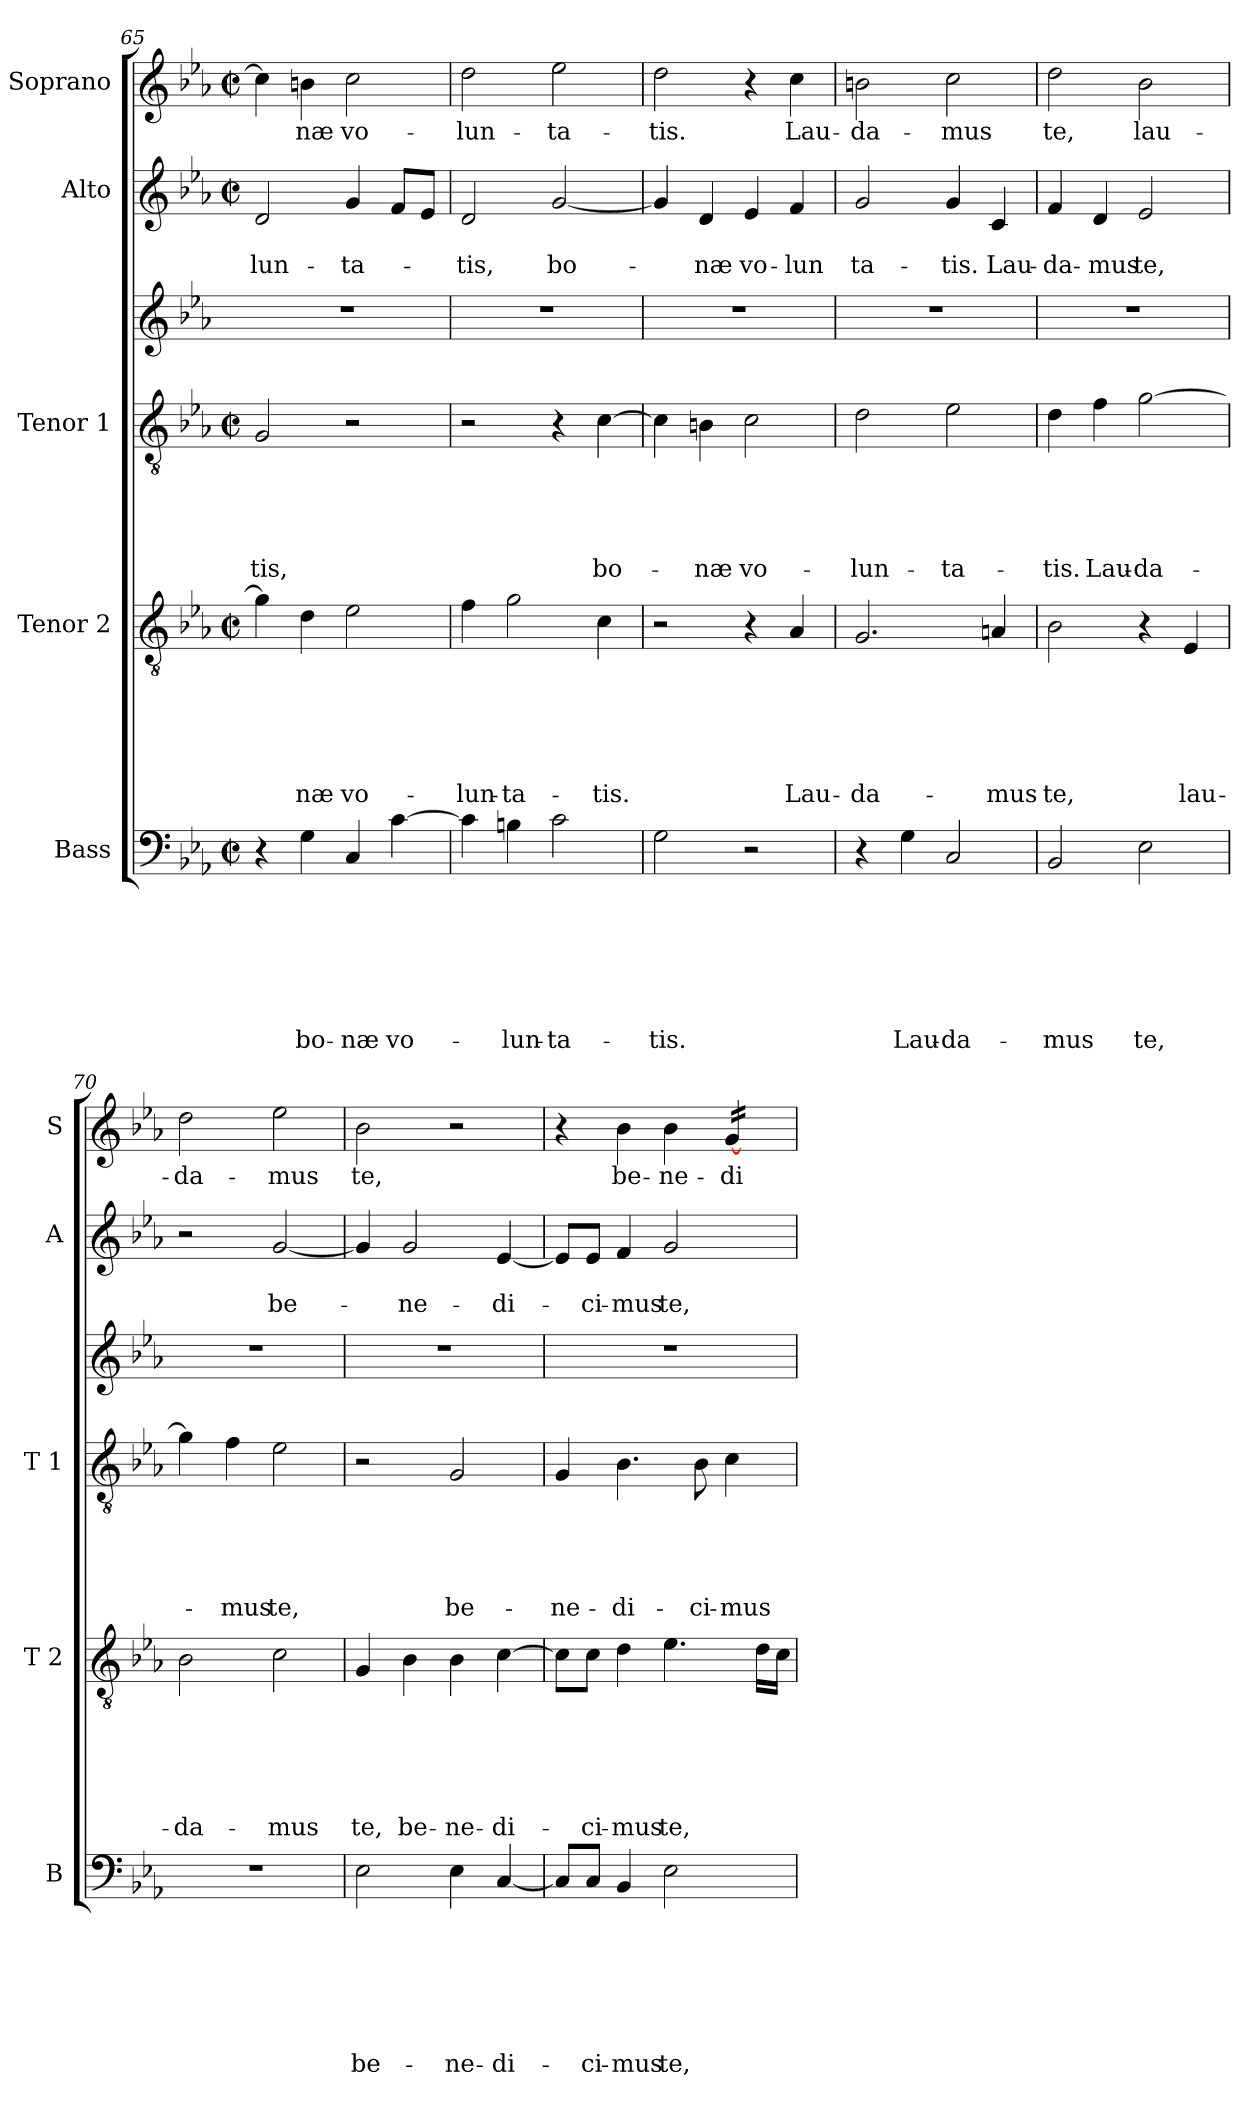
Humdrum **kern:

**kern	**text	**text	**text	**text	**text	**text	**text	**kern	**text	**text	**text	**text	**text	**text	**kern	**text	**text	**text	**text	**text	**kern	**kern	**text	**text	**kern	**text
*part6	*part6	*part6	*part6	*part6	*part6	*part6	*part6	*part5	*part5	*part5	*part5	*part5	*part5	*part5	*part4	*part4	*part4	*part4	*part4	*part4	*part3	*part2	*part2	*part2	*part1	*part1
*staff6	*staff6	*staff6	*staff6	*staff6	*staff6	*staff6	*staff6	*staff5	*staff5	*staff5	*staff5	*staff5	*staff5	*staff5	*staff4	*staff4	*staff4	*staff4	*staff4	*staff4	*staff3	*staff2	*staff2	*staff2	*staff1	*staff1
*I"Bass	*	*	*	*	*	*	*	*I"Tenor 2	*	*	*	*	*	*	*I"Tenor 1	*	*	*	*	*	*	*I"Alto	*	*	*I"Soprano	*
*I'B	*	*	*	*	*	*	*	*I'T 2	*	*	*	*	*	*	*I'T 1	*	*	*	*	*	*	*I'A	*	*	*I'S	*
*clefF4	*	*	*	*	*	*	*	*clefGv2	*	*	*	*	*	*	*clefGv2	*	*	*	*	*	*clefG2	*clefG2	*	*	*clefG2	*
*k[b-e-a-]	*	*	*	*	*	*	*	*k[b-e-a-]	*	*	*	*	*	*	*k[b-e-a-]	*	*	*	*	*	*k[b-e-a-]	*k[b-e-a-]	*	*	*k[b-e-a-]	*
*E-:	*	*	*	*	*	*	*	*E-:	*	*	*	*	*	*	*E-:	*	*	*	*	*	*E-:	*E-:	*	*	*E-:	*
*M2/2	*	*	*	*	*	*	*	*M2/2	*	*	*	*	*	*	*M2/2	*	*	*	*	*	*	*M2/2	*	*	*M2/2	*
*met(c|)	*	*	*	*	*	*	*	*met(c|)	*	*	*	*	*	*	*met(c|)	*	*	*	*	*	*	*met(c|)	*	*	*met(c|)	*
=65	=65	=65	=65	=65	=65	=65	=65	=65	=65	=65	=65	=65	=65	=65	=65	=65	=65	=65	=65	=65	=65	=65	=65	=65	=65	=65
!	!	!	!	!	!	!	!	!	!	!	!	!	!	!	!	!	!	!	!	!LO:LY:b	!	!	!	!LO:LY:b	!	!
4r	.	.	.	.	.	.	.	4g\]	.	.	.	.	.	.	2G/	.	.	.	.	-tis,	1r	2d/	.	-lun-	4cc\]	.
!	!	!	!	!	!	!	!LO:LY:b	!	!	!	!	!	!	!LO:LY:b	!	!	!	!	!	!	!	!	!	!	!	!LO:LY:b
4G\	.	.	.	.	.	.	bo-	4d\	.	.	.	.	.	-næ	.	.	.	.	.	.	.	.	.	.	4bn\	-næ
!	!	!	!	!	!	!	!LO:LY:b	!	!	!	!	!	!	!LO:LY:b	!	!	!	!	!	!	!	!	!	!LO:LY:b	!	!LO:LY:b
4C/	.	.	.	.	.	.	-næ	2e-\	.	.	.	.	.	vo-	2r	.	.	.	.	.	.	4g/	.	-ta-	2cc\	vo-
!	!	!	!	!	!	!	!LO:LY:b	!	!	!	!	!	!	!	!	!	!	!	!	!	!	!	!	!	!	!
[>4c\	.	.	.	.	.	.	vo-	.	.	.	.	.	.	.	.	.	.	.	.	.	.	8f/L	.	.	.	.
.	.	.	.	.	.	.	.	.	.	.	.	.	.	.	.	.	.	.	.	.	.	8e-/J	.	.	.	.
=66	=66	=66	=66	=66	=66	=66	=66	=66	=66	=66	=66	=66	=66	=66	=66	=66	=66	=66	=66	=66	=66	=66	=66	=66	=66	=66
!	!	!	!	!	!	!	!	!	!	!	!	!	!	!LO:LY:b	!	!	!	!	!	!	!	!	!	!LO:LY:b	!	!LO:LY:b
4c\]	.	.	.	.	.	.	.	4f\	.	.	.	.	.	-lun-	2r	.	.	.	.	.	1r	2d/	.	-tis,	2dd\	-lun-
!	!	!	!	!	!	!	!LO:LY:b	!	!	!	!	!	!	!LO:LY:b	!	!	!	!	!	!	!	!	!	!	!	!
4Bn\	.	.	.	.	.	.	-lun-	2g\	.	.	.	.	.	-ta-	.	.	.	.	.	.	.	.	.	.	.	.
!	!	!	!	!	!	!	!LO:LY:b	!	!	!	!	!	!	!	!	!	!	!	!	!	!	!	!	!LO:LY:b	!	!LO:LY:b
2c\	.	.	.	.	.	.	-ta-	.	.	.	.	.	.	.	4r	.	.	.	.	.	.	[<2g/	.	bo-	2ee-\	-ta-
!	!	!	!	!	!	!	!	!	!	!	!	!	!	!LO:LY:b	!	!	!	!	!	!LO:LY:b	!	!	!	!	!	!
.	.	.	.	.	.	.	.	4c\	.	.	.	.	.	-tis.	[<4c\	.	.	.	.	bo-	.	.	.	.	.	.
!!LO:LB:g=z
=67	=67	=67	=67	=67	=67	=67	=67	=67	=67	=67	=67	=67	=67	=67	=67	=67	=67	=67	=67	=67	=67	=67	=67	=67	=67	=67
!	!	!	!	!	!	!	!LO:LY:b	!	!	!	!	!	!	!	!	!	!	!	!	!	!	!	!	!	!	!LO:LY:b
2G\	.	.	.	.	.	.	-tis.	2r	.	.	.	.	.	.	4c\]	.	.	.	.	.	1r	4g/]	.	.	2dd\	-tis.
!	!	!	!	!	!	!	!	!	!	!	!	!	!	!	!	!	!	!	!	!LO:LY:b	!	!	!	!LO:LY:b	!	!
.	.	.	.	.	.	.	.	.	.	.	.	.	.	.	4Bn\	.	.	.	.	-næ	.	4d/	.	-næ	.	.
!	!	!	!	!	!	!	!	!	!	!	!	!	!	!	!	!	!	!	!	!LO:LY:b	!	!	!	!LO:LY:b	!	!
2r	.	.	.	.	.	.	.	4r	.	.	.	.	.	.	2c\	.	.	.	.	vo-	.	4e-/	.	vo-	4r	.
!	!	!	!	!	!	!	!	!	!	!	!	!	!	!LO:LY:b	!	!	!	!	!	!	!	!	!	!LO:LY:b	!	!LO:LY:b
.	.	.	.	.	.	.	.	4A-/	.	.	.	.	.	Lau-	.	.	.	.	.	.	.	4f/	.	-lun	4cc\	Lau-
=68	=68	=68	=68	=68	=68	=68	=68	=68	=68	=68	=68	=68	=68	=68	=68	=68	=68	=68	=68	=68	=68	=68	=68	=68	=68	=68
!	!	!	!	!	!	!	!	!	!	!	!	!	!	!LO:LY:b	!	!	!	!	!	!LO:LY:b	!	!	!	!LO:LY:b	!	!LO:LY:b
4r	.	.	.	.	.	.	.	2.G/	.	.	.	.	.	-da-	2d\	.	.	.	.	-lun-	1r	2g/	.	ta-	2bn\	-da-
!	!	!	!	!	!	!	!LO:LY:b	!	!	!	!	!	!	!	!	!	!	!	!	!	!	!	!	!	!	!
4G\	.	.	.	.	.	.	Lau-	.	.	.	.	.	.	.	.	.	.	.	.	.	.	.	.	.	.	.
!	!	!	!	!	!	!	!LO:LY:b	!	!	!	!	!	!	!	!	!	!	!	!	!LO:LY:b	!	!	!	!LO:LY:b	!	!LO:LY:b
2C/	.	.	.	.	.	.	-da-	.	.	.	.	.	.	.	2e-\	.	.	.	.	-ta-	.	4g/	.	-tis.	2cc\	-mus
!	!	!	!	!	!	!	!	!	!	!	!	!	!	!LO:LY:b	!	!	!	!	!	!	!	!	!	!LO:LY:b	!	!
.	.	.	.	.	.	.	.	4An/	.	.	.	.	.	-mus	.	.	.	.	.	.	.	4c/	.	Lau-	.	.
=69	=69	=69	=69	=69	=69	=69	=69	=69	=69	=69	=69	=69	=69	=69	=69	=69	=69	=69	=69	=69	=69	=69	=69	=69	=69	=69
!	!	!	!	!	!	!	!LO:LY:b	!	!	!	!	!	!	!LO:LY:b	!	!	!	!	!	!LO:LY:b	!	!	!	!LO:LY:b	!	!LO:LY:b
2BB-/	.	.	.	.	.	.	-mus	2B-\	.	.	.	.	.	te,	4d\	.	.	.	.	-tis.	1r	4f/	.	-da-	2dd\	te,
!	!	!	!	!	!	!	!	!	!	!	!	!	!	!	!	!	!	!	!	!LO:LY:b	!	!	!	!LO:LY:b	!	!
.	.	.	.	.	.	.	.	.	.	.	.	.	.	.	4f\	.	.	.	.	Lau-	.	4d/	.	-mus	.	.
!	!	!	!	!	!	!	!LO:LY:b	!	!	!	!	!	!	!	!	!	!	!	!	!LO:LY:b	!	!	!	!LO:LY:b	!	!LO:LY:b
2E-\	.	.	.	.	.	.	te,	4r	.	.	.	.	.	.	[>2g\	.	.	.	.	-da-	.	2e-/	.	te,	2b-\	lau-
!	!	!	!	!	!	!	!	!	!	!	!	!	!	!LO:LY:b	!	!	!	!	!	!	!	!	!	!	!	!
.	.	.	.	.	.	.	.	4E-/	.	.	.	.	.	lau-	.	.	.	.	.	.	.	.	.	.	.	.
=70	=70	=70	=70	=70	=70	=70	=70	=70	=70	=70	=70	=70	=70	=70	=70	=70	=70	=70	=70	=70	=70	=70	=70	=70	=70	=70
!	!	!	!	!	!	!	!	!	!	!	!	!	!	!LO:LY:b	!	!	!	!	!	!	!	!	!	!	!	!LO:LY:b
1r	.	.	.	.	.	.	.	2B-\	.	.	.	.	.	-da-	4g\]	.	.	.	.	.	1r	2r	.	.	2dd\	-da-
!	!	!	!	!	!	!	!	!	!	!	!	!	!	!	!	!	!	!	!	!LO:LY:b	!	!	!	!	!	!
.	.	.	.	.	.	.	.	.	.	.	.	.	.	.	4f\	.	.	.	.	-mus	.	.	.	.	.	.
!	!	!	!	!	!	!	!	!	!	!	!	!	!	!LO:LY:b	!	!	!	!	!	!LO:LY:b	!	!	!	!LO:LY:b	!	!LO:LY:b
.	.	.	.	.	.	.	.	2c\	.	.	.	.	.	-mus	2e-\	.	.	.	.	te,	.	[<2g/	.	be-	2ee-\	-mus
=71	=71	=71	=71	=71	=71	=71	=71	=71	=71	=71	=71	=71	=71	=71	=71	=71	=71	=71	=71	=71	=71	=71	=71	=71	=71	=71
!	!	!	!	!	!	!	!LO:LY:b	!	!	!	!	!	!	!LO:LY:b	!	!	!	!	!	!	!	!	!	!	!	!LO:LY:b
2E-\	.	.	.	.	.	.	be-	4G/	.	.	.	.	.	te,	2r	.	.	.	.	.	1r	4g/]	.	.	2b-\	te,
!	!	!	!	!	!	!	!	!	!	!	!	!	!	!LO:LY:b	!	!	!	!	!	!	!	!	!	!LO:LY:b	!	!
.	.	.	.	.	.	.	.	4B-\	.	.	.	.	.	be-	.	.	.	.	.	.	.	2g/	.	-ne-	.	.
!	!	!	!	!	!	!	!LO:LY:b	!	!	!	!	!	!	!LO:LY:b	!	!	!	!	!	!LO:LY:b	!	!	!	!	!	!
4E-\	.	.	.	.	.	.	-ne-	4B-\	.	.	.	.	.	-ne-	2G/	.	.	.	.	be-	.	.	.	.	2r	.
!	!	!	!	!	!	!	!LO:LY:b	!	!	!	!	!	!	!LO:LY:b	!	!	!	!	!	!	!	!	!	!LO:LY:b	!	!
[<4C/	.	.	.	.	.	.	-di-	[>4c\	.	.	.	.	.	-di-	.	.	.	.	.	.	.	[<4e-/	.	-di-	.	.
=72	=72	=72	=72	=72	=72	=72	=72	=72	=72	=72	=72	=72	=72	=72	=72	=72	=72	=72	=72	=72	=72	=72	=72	=72	=72	=72
!	!	!	!	!	!	!	!	!	!	!	!	!	!	!	!	!	!	!	!	!LO:LY:b	!	!	!	!	!	!
8C/L]	.	.	.	.	.	.	.	8c\L]	.	.	.	.	.	.	4G/	.	.	.	.	-ne-	1r	8e-/L]	.	.	4r	.
!	!	!	!	!	!	!	!LO:LY:b	!	!	!	!	!	!	!LO:LY:b	!	!	!	!	!	!	!	!	!	!LO:LY:b	!	!
8C/J	.	.	.	.	.	.	-ci-	8c\J	.	.	.	.	.	-ci-	.	.	.	.	.	.	.	8e-/J	.	-ci-	.	.
!	!	!	!	!	!	!	!LO:LY:b	!	!	!	!	!	!	!LO:LY:b	!	!	!	!	!	!LO:LY:b	!	!	!	!LO:LY:b	!	!LO:LY:b
4BB-/	.	.	.	.	.	.	-mus	4d\	.	.	.	.	.	-mus	4.B-\	.	.	.	.	-di-	.	4f/	.	-mus	4b-\	be-
!	!	!	!	!	!	!	!LO:LY:b	!	!	!	!	!	!	!LO:LY:b	!	!	!	!	!	!	!	!	!	!LO:LY:b	!	!LO:LY:b
2E-\	.	.	.	.	.	.	te,	4.e-\	.	.	.	.	.	te,	.	.	.	.	.	.	.	2g/	.	te,	4b-\	-ne-
!	!	!	!	!	!	!	!	!	!	!	!	!	!	!	!	!	!	!	!	!LO:LY:b	!	!	!	!	!	!
.	.	.	.	.	.	.	.	.	.	.	.	.	.	.	8B-\	.	.	.	.	-ci-	.	.	.	.	.	.
!	!	!	!	!	!	!	!	!	!	!	!	!	!	!	!	!	!	!	!	!LO:LY:b	!	!	!	!	!	!LO:LY:b
*	*	*	*	*	*	*	*	*	*	*	*	*	*	*	*	*	*	*	*	*	*	*	*	*	*tremolo	*
.	.	.	.	.	.	.	.	.	.	.	.	.	.	.	4c\	.	.	.	.	-mus	.	.	.	.	[>16g/LL	-di-
.	.	.	.	.	.	.	.	.	.	.	.	.	.	.	.	.	.	.	.	.	.	.	.	.	16g/	.
.	.	.	.	.	.	.	.	16d\LL	.	.	.	.	.	.	.	.	.	.	.	.	.	.	.	.	16g/	.
.	.	.	.	.	.	.	.	16c\JJ	.	.	.	.	.	.	.	.	.	.	.	.	.	.	.	.	16g/JJ	.
*	*	*	*	*	*	*	*	*	*	*	*	*	*	*	*	*	*	*	*	*	*	*	*	*	*Xtremolo	*
=	=	=	=	=	=	=	=	=	=	=	=	=	=	=	=	=	=	=	=	=	=	=	=	=	=	=
*-	*-	*-	*-	*-	*-	*-	*-	*-	*-	*-	*-	*-	*-	*-	*-	*-	*-	*-	*-	*-	*-	*-	*-	*-	*-	*-
